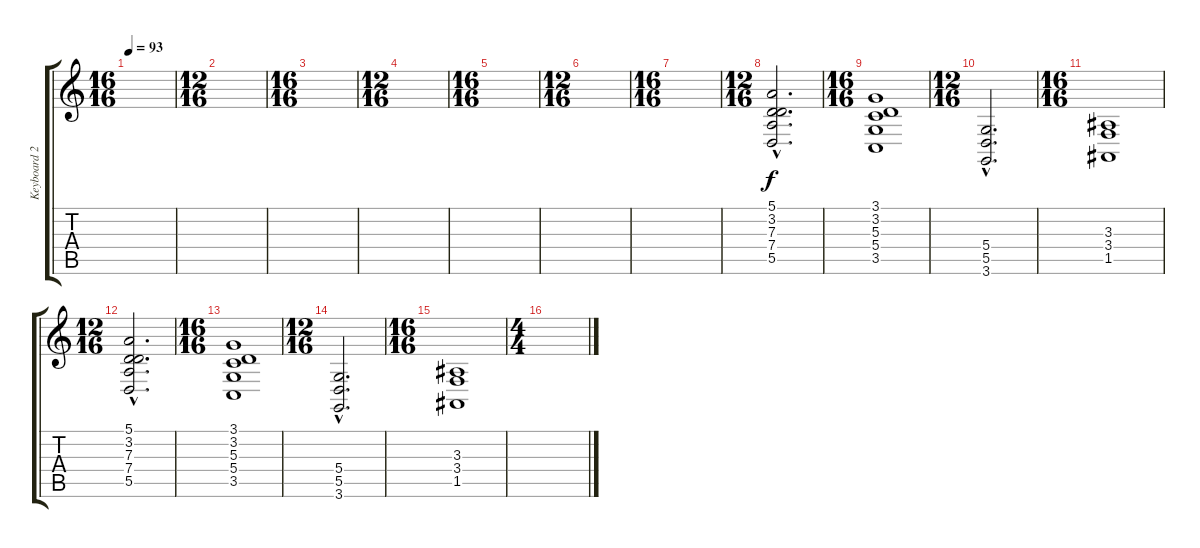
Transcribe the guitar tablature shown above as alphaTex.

\track ("Keyboard 2" "Keyboard 2") {instrument drawbarorgan}
\staff {score tabs}
\tuning (E4 B3 G3 D3 A2 E2) {hide}
\ts (16 16)
\tempo 93
\clef g2
\ks c
|
\ts (12 16)
|
\ts (16 16)
|
\ts (12 16)
|
\ts (16 16)
|
\ts (12 16)
|
\ts (16 16)
|
\ts (12 16)
(5.1{hac} 3.2{hac} 7.3{hac} 7.4{hac} 5.5{hac}).2{d} |
\ts (16 16)
(3.1 3.2 5.3 5.4 3.5).1 |
\ts (12 16)
(5.4{hac} 5.5{hac} 3.6{hac}).2{d} |
\ts (16 16)
(3.3 3.4 1.5).1 |
\ts (12 16)
(5.1{hac} 3.2{hac} 7.3{hac} 7.4{hac} 5.5{hac}).2{d} |
\ts (16 16)
(3.1 3.2 5.3 5.4 3.5).1 |
\ts (12 16)
(5.4{hac} 5.5{hac} 3.6{hac}).2{d} |
\ts (16 16)
(3.3 3.4 1.5).1 |
\ts (4 4)
